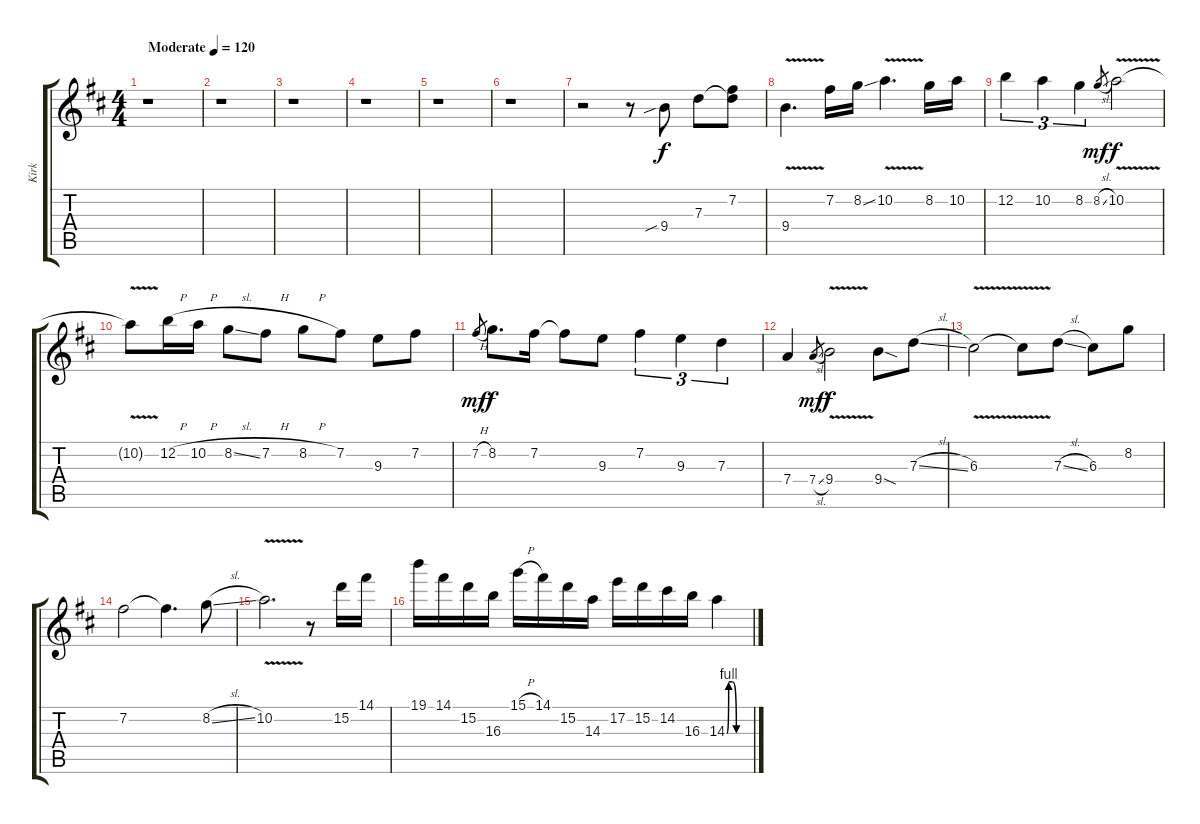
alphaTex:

\track ("Kirk" "Kirk") {instrument acousticguitarsteel}
\staff {score tabs}
\tuning (E4 B3 G3 D3 A2 E2) {hide}
\ts (4 4)
\tempo (120 "Moderate")
\clef g2
\ks d
r.1{dy f instrument acousticguitarsteel} |
r.1 |
r.1 |
r.1 |
r.1 |
r.1 |
r.2 r.8 9.4{sib}.8 7.3.8 (7.2 7.3{t}).8 |
9.4{v}.4{d} 7.2.16 8.2{ss}.16 10.2{v}.4{d} 8.2.16 10.2.16 |
12.2.4{tu (3 2)} 10.2.4{tu (3 2)} 8.2.4{tu (3 2)} 8.2{sl}.8{gr dy mf} 10.2{v}.2{dy f} |
10.2{t}.8 12.2{h}.16 10.2{h}.16 8.2{sl}.8 7.2{h}.8 8.2{h}.8 7.2.8 9.3.8 7.2.8 |
7.2{h}.8{gr dy mf} 8.2.8{d dy f} 7.2.16 7.2{t}.8 9.3.8 7.2.4{tu (3 2)} 9.3.4{tu (3 2)} 7.3.4{tu (3 2)} |
7.4.4 7.4{sl}.8{gr dy mf} 9.4{v}.2{dy f} 9.4{sod}.8 7.3{sl}.8 |
6.3{v}.2 6.3{t}.8 7.3{sl}.8 6.3.8 8.2.8 |
7.2.2 7.2{t}.4{d} 8.2{sl}.8 |
10.2{v}.2{d} r.8 15.2.16 14.1.16 |
19.1.16 14.1.16 15.2.16 16.3.16 15.1{h}.16 14.1.16 15.2.16 14.3.16 17.2.16 15.2.16 14.2.16 16.3.16 14.3{be (custom 0 0 5 4 15 4 25 0 60 0)}.4
